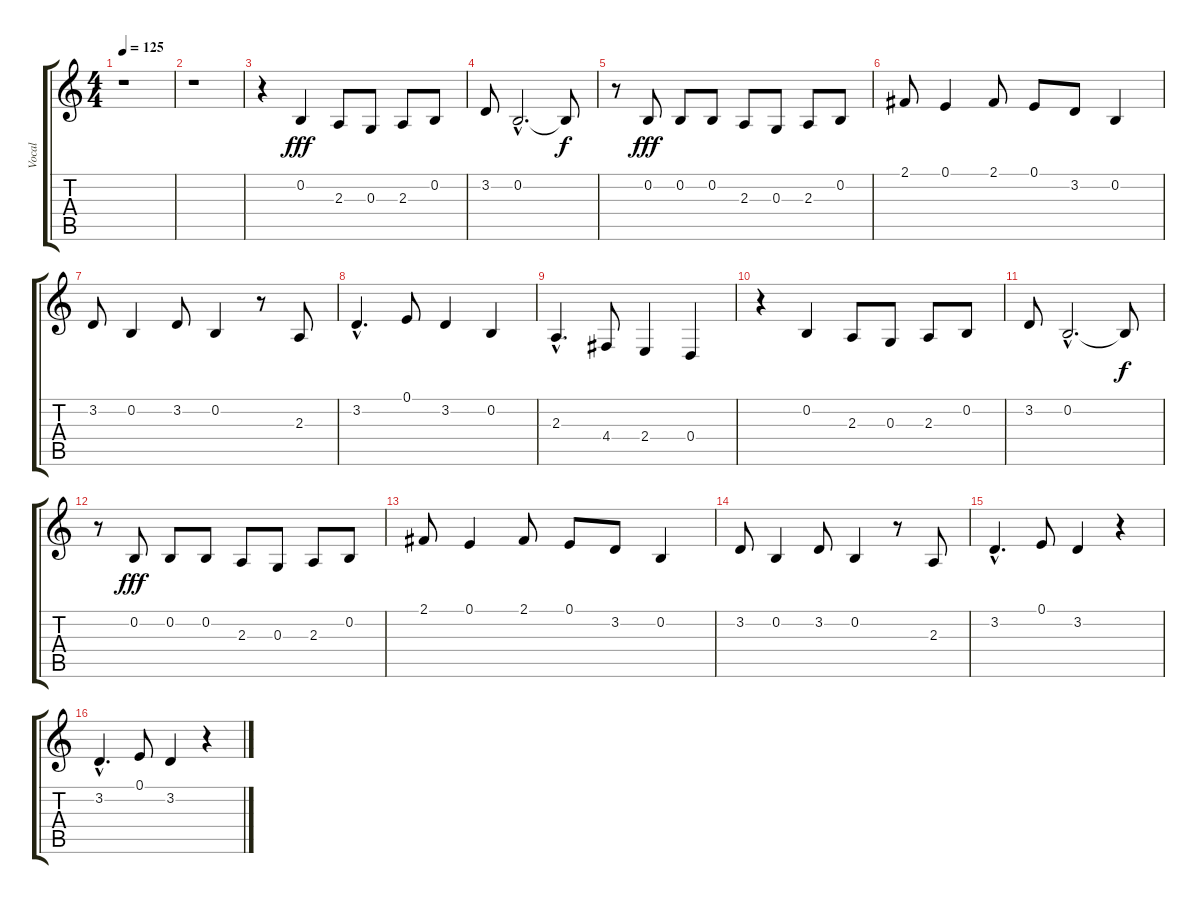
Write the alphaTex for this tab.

\track ("Vocal" "Vocal") {instrument clarinet}
\staff {score tabs}
\tuning (E4 B3 G3 D3 A2 E2) {hide}
\ts (4 4)
\tempo 125
\clef g2
\ks c
r.1{dy fff} |
r.1 |
r.4 0.2.4 2.3.8 0.3.8 2.3.8 0.2.8 |
3.2.8 0.2{hac}.2{d} 0.2{t}.8{dy f} |
r.8 0.2.8{dy fff} 0.2.8 0.2.8 2.3.8 0.3.8 2.3.8 0.2.8 |
2.1.8 0.1.4 2.1.8 0.1.8 3.2.8 0.2.4 |
3.2.8 0.2.4 3.2.8 0.2.4 r.8 2.3.8 |
3.2{hac}.4{d} 0.1.8 3.2.4 0.2.4 |
2.3{hac}.4{d} 4.4.8 2.4.4 0.4.4 |
r.4 0.2.4 2.3.8 0.3.8 2.3.8 0.2.8 |
3.2.8 0.2{hac}.2{d} 0.2{t}.8{dy f} |
r.8 0.2.8{dy fff} 0.2.8 0.2.8 2.3.8 0.3.8 2.3.8 0.2.8 |
2.1.8 0.1.4 2.1.8 0.1.8 3.2.8 0.2.4 |
3.2.8 0.2.4 3.2.8 0.2.4 r.8 2.3.8 |
3.2{hac}.4{d} 0.1.8 3.2.4 r.4 |
3.2{hac}.4{d} 0.1.8 3.2.4 r.4
